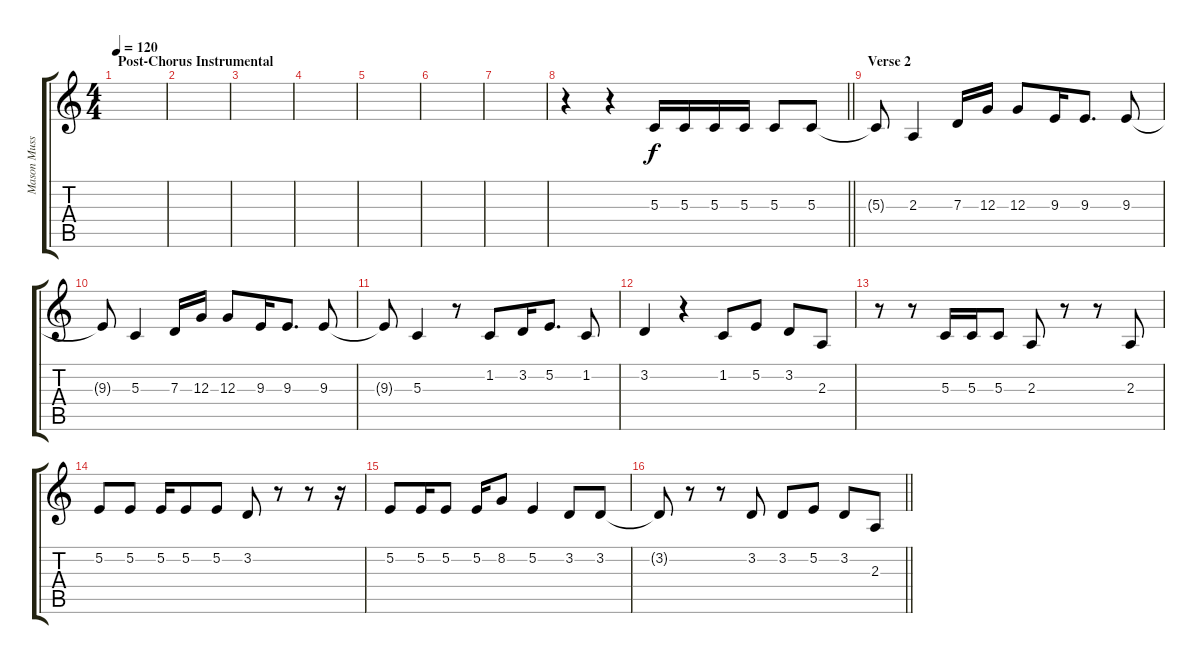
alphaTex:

\track ("Mason Musso (Vocals)" "Mason Muss") {instrument clarinet}
\staff {score tabs}
\tuning (E4 B3 G3 D3 A2 E2) {hide}
\ts (4 4)
\section ("" "Post-Chorus Instrumental")
\tempo 120
\clef g2
\ks c
|
|
|
|
|
|
|
\barLineRight lightlight
r.4 r.4 5.3.16 5.3.16 5.3.16 5.3.16 5.3.8 5.3.8 |
\section ("" "Verse 2")
5.3{t}.8 2.3.4 7.3.16 12.3.16 12.3.8 9.3.16 9.3.8{d} 9.3.8 |
9.3{t}.8 5.3.4 7.3.16 12.3.16 12.3.8 9.3.16 9.3.8{d} 9.3.8 |
9.3{t}.8 5.3.4 r.8 1.2.8 3.2.16 5.2.8{d} 1.2.8 |
3.2.4 r.4 1.2.8 5.2.8 3.2.8 2.3.8 |
r.8 r.8 5.3.16 5.3.16 5.3.8 2.3.8 r.8 r.8 2.3.8 |
5.2.8 5.2.8 5.2.16 5.2.8 5.2.8 3.2.8 r.8 r.8 r.16 |
5.2.8 5.2.16 5.2.8 5.2.16 8.2.8 5.2.4 3.2.8 3.2.8 |
\barLineRight lightlight
3.2{t}.8 r.8 r.8 3.2.8 3.2.8 5.2.8 3.2.8 2.3.8
